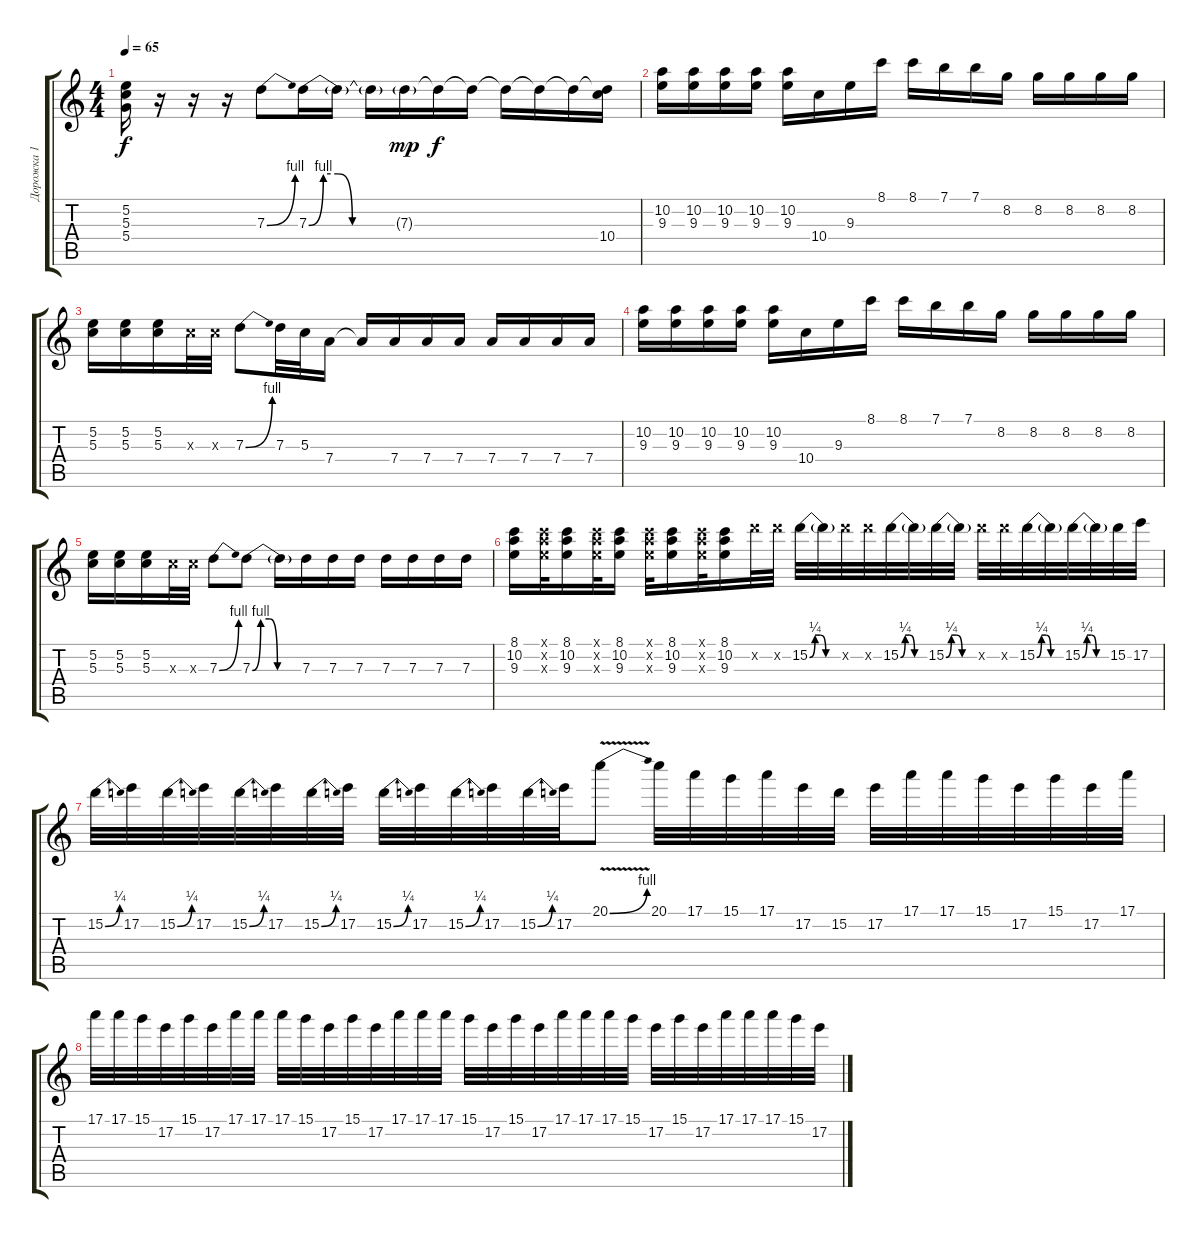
\track ("Дорожка 1" "Дорожка 1") {instrument overdrivenguitar}
\staff {score tabs}
\tuning (E4 B3 G3 D3 A2 E2) {hide}
\ts (4 4)
\tempo 65
\clef g2
\ks c
(5.2 5.3 5.4).16{dy f} r.16 r.16 r.16 7.3{be (bend 0 0 60 4)}.8 7.3{be (custom 0 0 10 4 20 4 30 0 60 0)}.16 7.3{t}.16 7.3{t}.16 7.3{g}.16{dy mp} 7.3{t}.16{dy f} 7.3{t}.16 7.3{t}.16 7.3{t}.16 7.3{t}.16 (7.3{t} 10.4).16 |
(10.2 9.3).16 (10.2 9.3).16 (10.2 9.3).16 (10.2 9.3).16 (10.2 9.3).16 10.4.16 9.3.16 8.1.16 8.1.16 7.1.16 7.1.16 8.2.16 8.2.16 8.2.16 8.2.16 8.2.16 |
(5.2 5.3).16 (5.2 5.3).16 (5.2 5.3).16 5.3{x}.32 5.3{x}.32 7.3{be (bend 0 0 60 4)}.8 7.3.32 5.3.32 7.4.16 7.4{t}.16 7.4.16 7.4.16 7.4.16 7.4.16 7.4.16 7.4.16 7.4.16 |
(10.2 9.3).16 (10.2 9.3).16 (10.2 9.3).16 (10.2 9.3).16 (10.2 9.3).16 10.4.16 9.3.16 8.1.16 8.1.16 7.1.16 7.1.16 8.2.16 8.2.16 8.2.16 8.2.16 8.2.16 |
(5.2 5.3).16 (5.2 5.3).16 (5.2 5.3).16 5.3{x}.32 5.3{x}.32 7.3{be (bend 0 0 60 4)}.8 7.3{be (custom 0 0 10 4 20 4 30 0 60 0)}.8 7.3{t}.16 7.3.16 7.3.16 7.3.16 7.3.16 7.3.16 7.3.16 7.3.16 |
(8.1 10.2 9.3).16 (8.1{x} 10.2{x} 9.3{x}).32 (8.1 10.2 9.3).16 (8.1{x} 10.2{x} 9.3{x}).32 (8.1 10.2 9.3).16 (8.1{x} 10.2{x} 9.3{x}).32 (8.1 10.2 9.3).16 (8.1{x} 10.2{x} 9.3{x}).32 (8.1 10.2 9.3).16 15.2{x}.32 15.2{x}.32 15.2{be (custom 0 0 10 1 20 1 30 0 60 0)}.32 15.2{t}.32 15.2{x}.32 15.2{x}.32 15.2{be (custom 0 0 10 1 20 1 30 0 60 0)}.32 15.2{t}.32 15.2{be (custom 0 0 10 1 20 1 30 0 60 0)}.32 15.2{t}.32 15.2{x}.32 15.2{x}.32 15.2{be (custom 0 0 10 1 20 1 30 0 60 0)}.32 15.2{t}.32 15.2{be (custom 0 0 10 1 20 1 30 0 60 0)}.32 15.2{t}.32 15.2.32 17.2.32 |
15.2{be (bend 0 0 60 1)}.32 17.2.32 15.2{be (bend 0 0 60 1)}.32 17.2.32 15.2{be (bend 0 0 60 1)}.32 17.2.32 15.2{be (bend 0 0 60 1)}.32 17.2.32 15.2{be (bend 0 0 60 1)}.32 17.2.32 15.2{be (bend 0 0 60 1)}.32 17.2.32 15.2{be (bend 0 0 60 1)}.32 17.2.32 20.1{be (bend 0 0 60 4) v}.8 20.1.32 17.1.32 15.1.32 17.1.32 17.2.32 15.2.32 17.2.32 17.1.32 17.1.32 15.1.32 17.2.32 15.1.32 17.2.32 17.1.32 |
17.1.32 17.1.32 15.1.32 17.2.32 15.1.32 17.2.32 17.1.32 17.1.32 17.1.32 15.1.32 17.2.32 15.1.32 17.2.32 17.1.32 17.1.32 17.1.32 15.1.32 17.2.32 15.1.32 17.2.32 17.1.32 17.1.32 17.1.32 15.1.32 17.2.32 15.1.32 17.2.32 17.1.32 17.1.32 17.1.32 15.1.32 17.2.32
